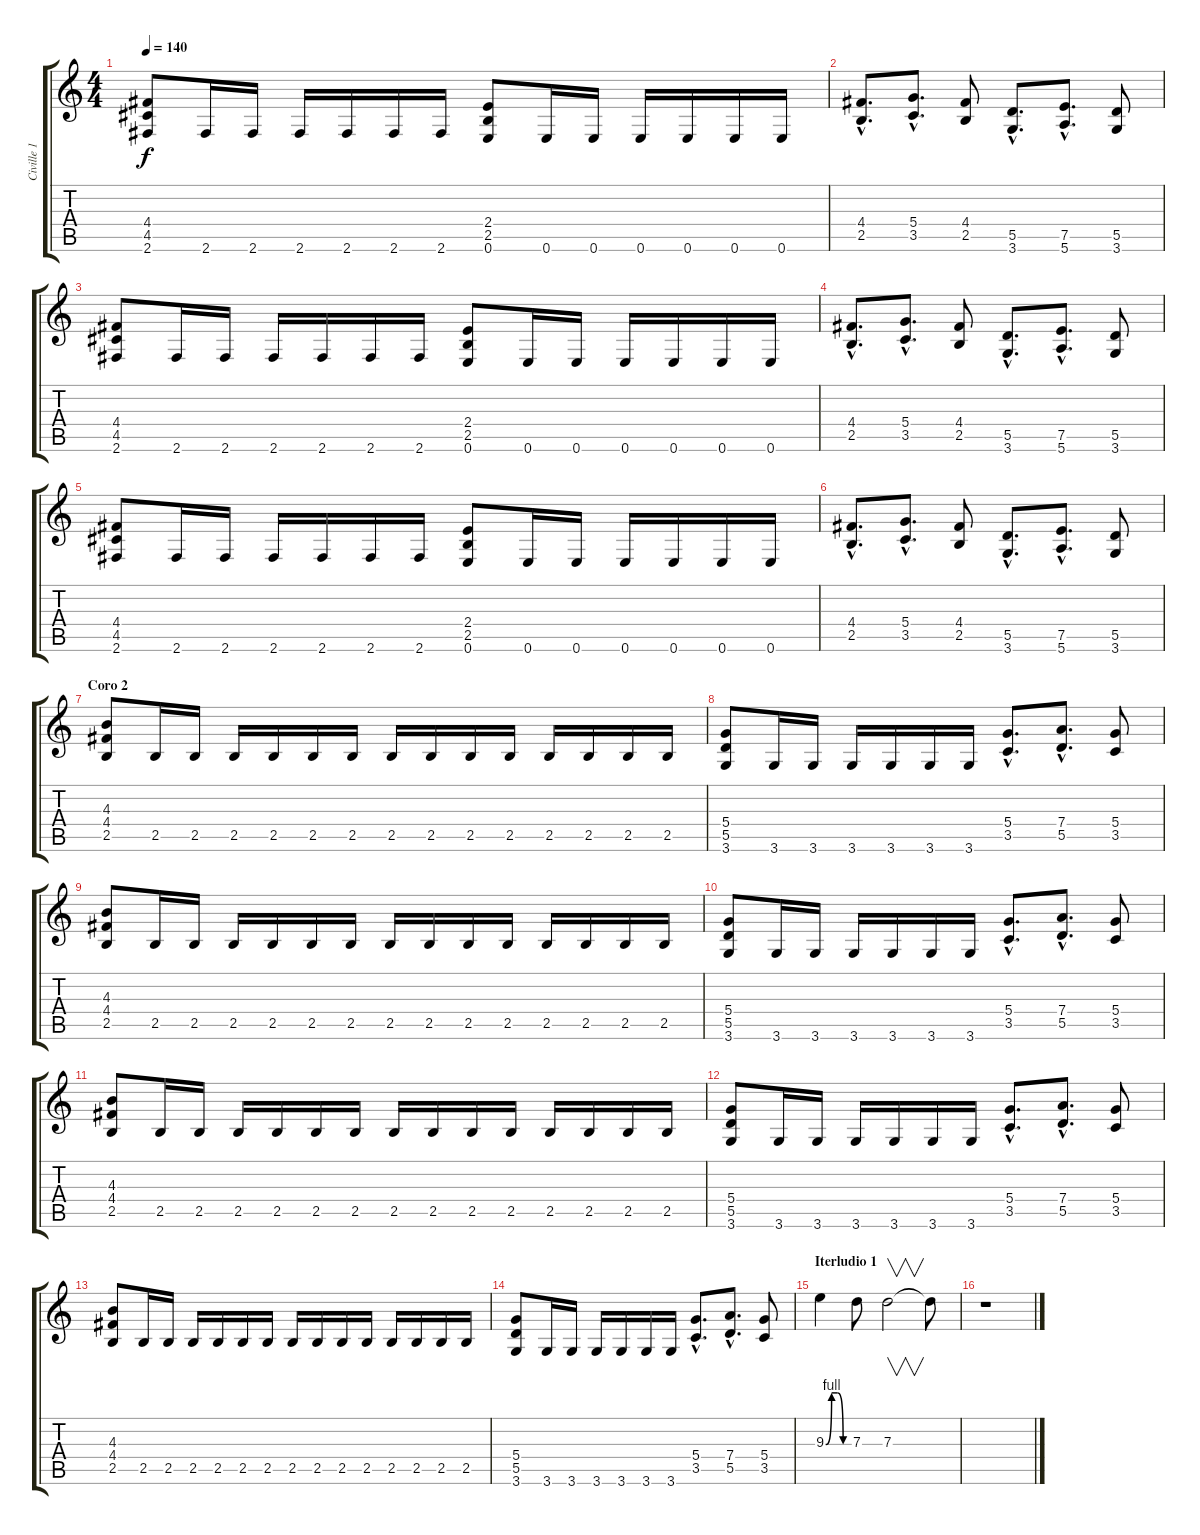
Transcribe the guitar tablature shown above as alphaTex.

\track ("Civille 1" "Civille 1") {instrument distortionguitar}
\staff {score tabs}
\tuning (E4 B3 G3 D3 A2 E2) {hide}
\ts (4 4)
\tempo 140
\clef g2
\ks c
(4.4 4.5 2.6).8{dy f} 2.6.16 2.6.16 2.6.16 2.6.16 2.6.16 2.6.16 (2.4 2.5 0.6).8 0.6.16 0.6.16 0.6.16 0.6.16 0.6.16 0.6.16 |
(4.4{hac} 2.5{hac}).8{d} (5.4{hac} 3.5{hac}).8{d} (4.4 2.5).8 (5.5{hac} 3.6{hac}).8{d} (7.5{hac} 5.6{hac}).8{d} (5.5 3.6).8 |
(4.4 4.5 2.6).8 2.6.16 2.6.16 2.6.16 2.6.16 2.6.16 2.6.16 (2.4 2.5 0.6).8 0.6.16 0.6.16 0.6.16 0.6.16 0.6.16 0.6.16 |
(4.4{hac} 2.5{hac}).8{d} (5.4{hac} 3.5{hac}).8{d} (4.4 2.5).8 (5.5{hac} 3.6{hac}).8{d} (7.5{hac} 5.6{hac}).8{d} (5.5 3.6).8 |
(4.4 4.5 2.6).8 2.6.16 2.6.16 2.6.16 2.6.16 2.6.16 2.6.16 (2.4 2.5 0.6).8 0.6.16 0.6.16 0.6.16 0.6.16 0.6.16 0.6.16 |
(4.4{hac} 2.5{hac}).8{d} (5.4{hac} 3.5{hac}).8{d} (4.4 2.5).8 (5.5{hac} 3.6{hac}).8{d} (7.5{hac} 5.6{hac}).8{d} (5.5 3.6).8 |
\section ("" "Coro 2")
(4.3 4.4 2.5).8 2.5.16 2.5.16 2.5.16 2.5.16 2.5.16 2.5.16 2.5.16 2.5.16 2.5.16 2.5.16 2.5.16 2.5.16 2.5.16 2.5.16 |
(5.4 5.5 3.6).8 3.6.16 3.6.16 3.6.16 3.6.16 3.6.16 3.6.16 (5.4{hac} 3.5{hac}).8{d} (7.4{hac} 5.5{hac}).8{d} (5.4 3.5).8 |
(4.3 4.4 2.5).8 2.5.16 2.5.16 2.5.16 2.5.16 2.5.16 2.5.16 2.5.16 2.5.16 2.5.16 2.5.16 2.5.16 2.5.16 2.5.16 2.5.16 |
(5.4 5.5 3.6).8 3.6.16 3.6.16 3.6.16 3.6.16 3.6.16 3.6.16 (5.4{hac} 3.5{hac}).8{d} (7.4{hac} 5.5{hac}).8{d} (5.4 3.5).8 |
(4.3 4.4 2.5).8 2.5.16 2.5.16 2.5.16 2.5.16 2.5.16 2.5.16 2.5.16 2.5.16 2.5.16 2.5.16 2.5.16 2.5.16 2.5.16 2.5.16 |
(5.4 5.5 3.6).8 3.6.16 3.6.16 3.6.16 3.6.16 3.6.16 3.6.16 (5.4{hac} 3.5{hac}).8{d} (7.4{hac} 5.5{hac}).8{d} (5.4 3.5).8 |
(4.3 4.4 2.5).8 2.5.16 2.5.16 2.5.16 2.5.16 2.5.16 2.5.16 2.5.16 2.5.16 2.5.16 2.5.16 2.5.16 2.5.16 2.5.16 2.5.16 |
(5.4 5.5 3.6).8 3.6.16 3.6.16 3.6.16 3.6.16 3.6.16 3.6.16 (5.4{hac} 3.5{hac}).8{d} (7.4{hac} 5.5{hac}).8{d} (5.4 3.5).8 |
\section ("" "Iterludio 1")
9.3{be (custom 0 0 15 4 30 4 45 0 60 0)}.4 7.3.8 7.3.2{v} 7.3{t}.8 |
r.1
